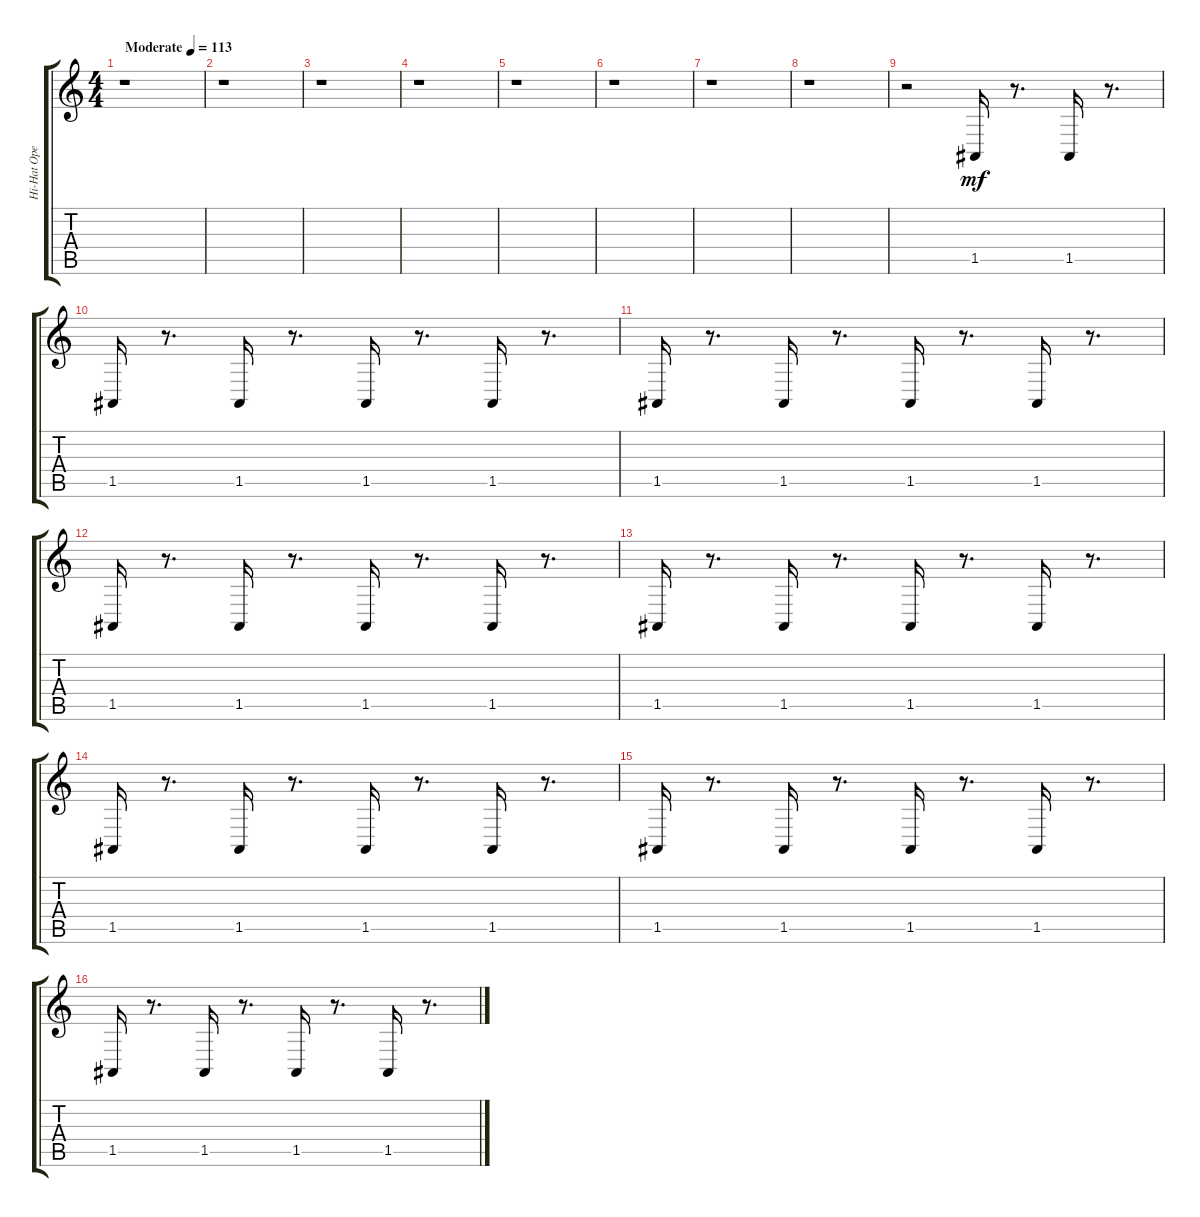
\track ("Hi-Hat Open" "Hi-Hat Ope") {instrument acousticgrandpiano}
\staff {score tabs}
\tuning (E4 B3 G3 D3 A2 E2) {hide}
\ts (4 4)
\tempo (113 "Moderate")
\clef g2
\ks c
r.1{dy mf instrument acousticgrandpiano} |
r.1 |
r.1 |
r.1 |
r.1 |
r.1 |
r.1 |
r.1 |
r.2 1.5.16 r.8{d} 1.5.16 r.8{d} |
1.5.16 r.8{d} 1.5.16 r.8{d} 1.5.16 r.8{d} 1.5.16 r.8{d} |
1.5.16 r.8{d} 1.5.16 r.8{d} 1.5.16 r.8{d} 1.5.16 r.8{d} |
1.5.16 r.8{d} 1.5.16 r.8{d} 1.5.16 r.8{d} 1.5.16 r.8{d} |
1.5.16 r.8{d} 1.5.16 r.8{d} 1.5.16 r.8{d} 1.5.16 r.8{d} |
1.5.16 r.8{d} 1.5.16 r.8{d} 1.5.16 r.8{d} 1.5.16 r.8{d} |
1.5.16 r.8{d} 1.5.16 r.8{d} 1.5.16 r.8{d} 1.5.16 r.8{d} |
1.5.16 r.8{d} 1.5.16 r.8{d} 1.5.16 r.8{d} 1.5.16 r.8{d}
